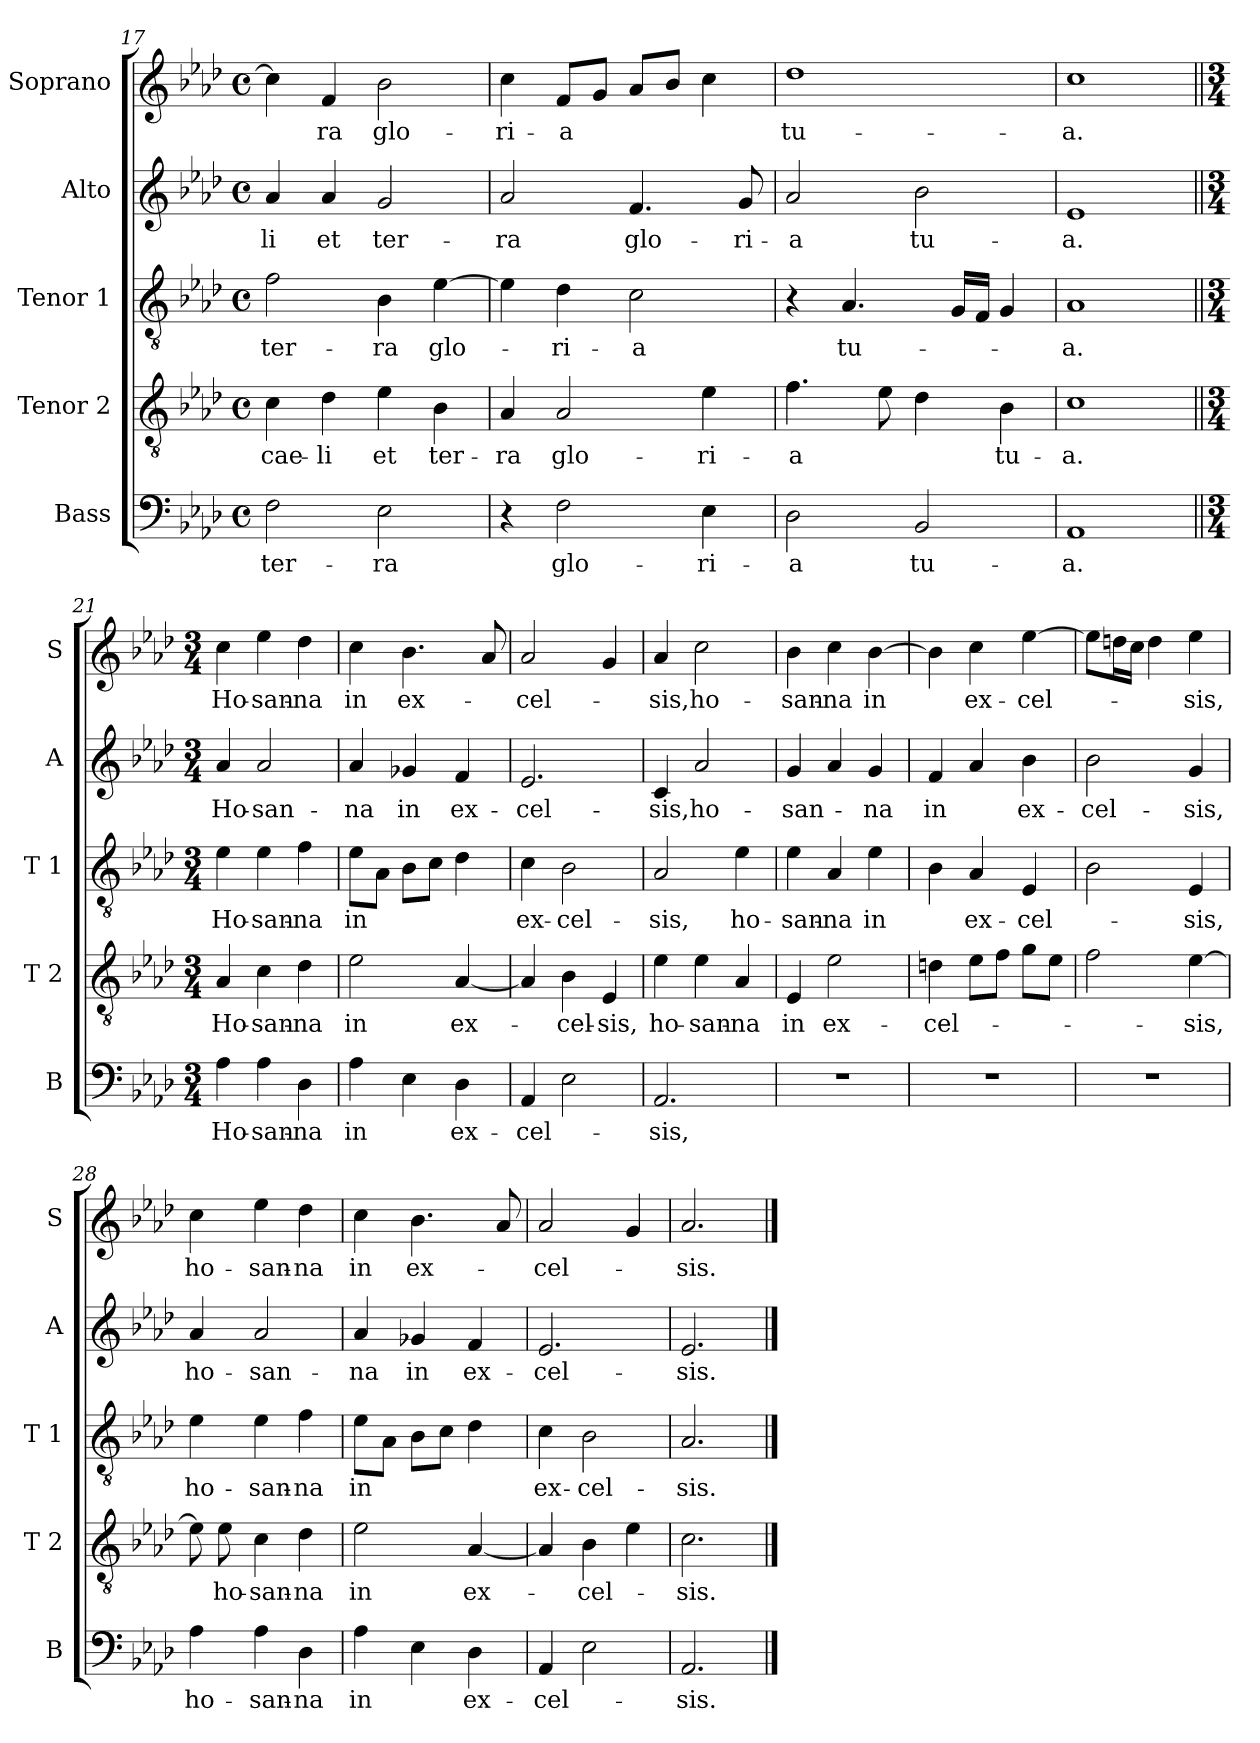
**kern	**text	**kern	**text	**kern	**text	**kern	**text	**kern	**text
*part5	*part5	*part4	*part4	*part3	*part3	*part2	*part2	*part1	*part1
*staff5	*staff5	*staff4	*staff4	*staff3	*staff3	*staff2	*staff2	*staff1	*staff1
*I"Bass	*	*I"Tenor 2	*	*I"Tenor 1	*	*I"Alto	*	*I"Soprano	*
*I'B	*	*I'T 2	*	*I'T 1	*	*I'A	*	*I'S	*
*clefF4	*	*clefGv2	*	*clefGv2	*	*clefG2	*	*clefG2	*
*k[b-e-a-d-]	*	*k[b-e-a-d-]	*	*k[b-e-a-d-]	*	*k[b-e-a-d-]	*	*k[b-e-a-d-]	*
*A-:	*	*A-:	*	*A-:	*	*A-:	*	*A-:	*
*M4/4	*	*M4/4	*	*M4/4	*	*M4/4	*	*M4/4	*
*met(c)	*	*met(c)	*	*met(c)	*	*met(c)	*	*met(c)	*
=17	=17	=17	=17	=17	=17	=17	=17	=17	=17
2F\	ter-	4c\	cae-	2f\	ter-	4a-/	-li	4cc\]	.
.	.	4d-\	-li	.	.	4a-/	et	4f/	-ra
2E-\	-ra	4e-\	et	4B-\	-ra	2g/	ter-	2b-\	glo-
.	.	4B-\	ter-	[4e-\	glo-	.	.	.	.
=18	=18	=18	=18	=18	=18	=18	=18	=18	=18
4r	.	4A-/	-ra	4e-\]	.	2a-/	-ra	4cc\	-ri-
2F\	glo-	2A-/	glo-	4d-\	-ri-	.	.	8f/L	-a
.	.	.	.	.	.	.	.	8g/J	.
.	.	.	.	2c\	-a	4.f/	glo-	8a-/L	.
.	.	.	.	.	.	.	.	8b-/J	.
4E-\	-ri-	4e-\	-ri-	.	.	.	.	4cc\	.
.	.	.	.	.	.	8g/	-ri-	.	.
=19	=19	=19	=19	=19	=19	=19	=19	=19	=19
2D-\	-a	4.f\	-a	4r	.	2a-/	-a	1dd-	tu-
.	.	.	.	4.A-/	tu-	.	.	.	.
.	.	8e-\	.	.	.	.	.	.	.
2BB-/	tu-	4d-\	.	.	.	2b-\	tu-	.	.
.	.	.	.	16G/LL	.	.	.	.	.
.	.	.	.	16F/JJ	.	.	.	.	.
.	.	4B-\	tu-	4G/	.	.	.	.	.
=20	=20	=20	=20	=20	=20	=20	=20	=20	=20
1AA-	-a.	1c	-a.	1A-	-a.	1e-	-a.	1cc	-a.
!!LO:PB:g=z
=21||	=21||	=21||	=21||	=21||	=21||	=21||	=21||	=21||	=21||
*M3/4	*	*M3/4	*	*M3/4	*	*M3/4	*	*M3/4	*
4A-\	Ho-	4A-/	Ho-	4e-\	Ho-	4a-/	Ho-	4cc\	Ho-
4A-\	-san-	4c\	-san-	4e-\	-san-	2a-/	-san-	4ee-\	-san-
4D-\	-na	4d-\	-na	4f\	-na	.	.	4dd-\	-na
=22	=22	=22	=22	=22	=22	=22	=22	=22	=22
4A-\	in	2e-\	in	8e-\L	in	4a-/	-na	4cc\	in
.	.	.	.	8A-\J	.	.	.	.	.
4E-\	.	.	.	8B-\L	.	4g-X/	in	4.b-\	ex-
.	.	.	.	8c\J	.	.	.	.	.
4D-\	ex-	[4A-/	ex-	4d-\	.	4f/	ex-	.	.
.	.	.	.	.	.	.	.	8a-/	.
=23	=23	=23	=23	=23	=23	=23	=23	=23	=23
4AA-/	-cel-	4A-/]	.	4c\	ex-	2.e-/	-cel-	2a-/	-cel-
2E-\	.	4B-\	-cel-	2B-\	-cel-	.	.	.	.
.	.	4E-/	-sis,	.	.	.	.	4g/	.
=24	=24	=24	=24	=24	=24	=24	=24	=24	=24
2.AA-/	-sis,	4e-\	ho-	2A-/	-sis,	4c/	-sis,	4a-/	-sis,
.	.	4e-\	-san-	.	.	2a-/	ho-	2cc\	ho-
.	.	4A-/	-na	4e-\	ho-	.	.	.	.
=25	=25	=25	=25	=25	=25	=25	=25	=25	=25
2.r	.	4E-/	in	4e-\	-san-	4g/	-san-	4b-\	-san-
.	.	2e-\	ex-	4A-/	-na	4a-/	.	4cc\	-na
.	.	.	.	4e-\	in	4g/	-na	[4b-\	in
=26	=26	=26	=26	=26	=26	=26	=26	=26	=26
2.r	.	4dn\	-cel-	4B-\	.	4f/	in	4b-\]	.
.	.	8e-\L	.	4A-/	ex-	4a-/	.	4cc\	ex-
.	.	8f\J	.	.	.	.	.	.	.
.	.	8g\L	.	4E-/	-cel-	4b-\	ex-	[4ee-\	-cel-
.	.	8e-\J	.	.	.	.	.	.	.
=27	=27	=27	=27	=27	=27	=27	=27	=27	=27
2.r	.	2f\	.	2B-\	.	2b-\	-cel-	8ee-\L]	.
.	.	.	.	.	.	.	.	16ddn\L	.
.	.	.	.	.	.	.	.	16cc\JJ	.
.	.	.	.	.	.	.	.	4dd\	.
.	.	[4e-\	-sis,	4E-/	-sis,	4g/	-sis,	4ee-\	-sis,
!!LO:LB:g=z
=28	=28	=28	=28	=28	=28	=28	=28	=28	=28
4A-\	ho-	8e-\]	.	4e-\	ho-	4a-/	ho-	4cc\	ho-
.	.	8e-\	ho-	.	.	.	.	.	.
4A-\	-san-	4c\	-san-	4e-\	-san-	2a-/	-san-	4ee-\	-san-
4D-\	-na	4d-\	-na	4f\	-na	.	.	4dd-\	-na
=29	=29	=29	=29	=29	=29	=29	=29	=29	=29
4A-\	in	2e-\	in	8e-\L	in	4a-/	-na	4cc\	in
.	.	.	.	8A-\J	.	.	.	.	.
4E-\	.	.	.	8B-\L	.	4g-X/	in	4.b-\	ex-
.	.	.	.	8c\J	.	.	.	.	.
4D-\	ex-	[4A-/	ex-	4d-\	.	4f/	ex-	.	.
.	.	.	.	.	.	.	.	8a-/	.
=30	=30	=30	=30	=30	=30	=30	=30	=30	=30
4AA-/	-cel-	4A-/]	.	4c\	ex-	2.e-/	-cel-	2a-/	-cel-
2E-\	.	4B-\	-cel-	2B-\	-cel-	.	.	.	.
.	.	4e-\	.	.	.	.	.	4g/	.
=31	=31	=31	=31	=31	=31	=31	=31	=31	=31
2.AA-/	-sis.	2.c\	-sis.	2.A-/	-sis.	2.e-/	-sis.	2.a-/	-sis.
==	==	==	==	==	==	==	==	==	==
*-	*-	*-	*-	*-	*-	*-	*-	*-	*-
